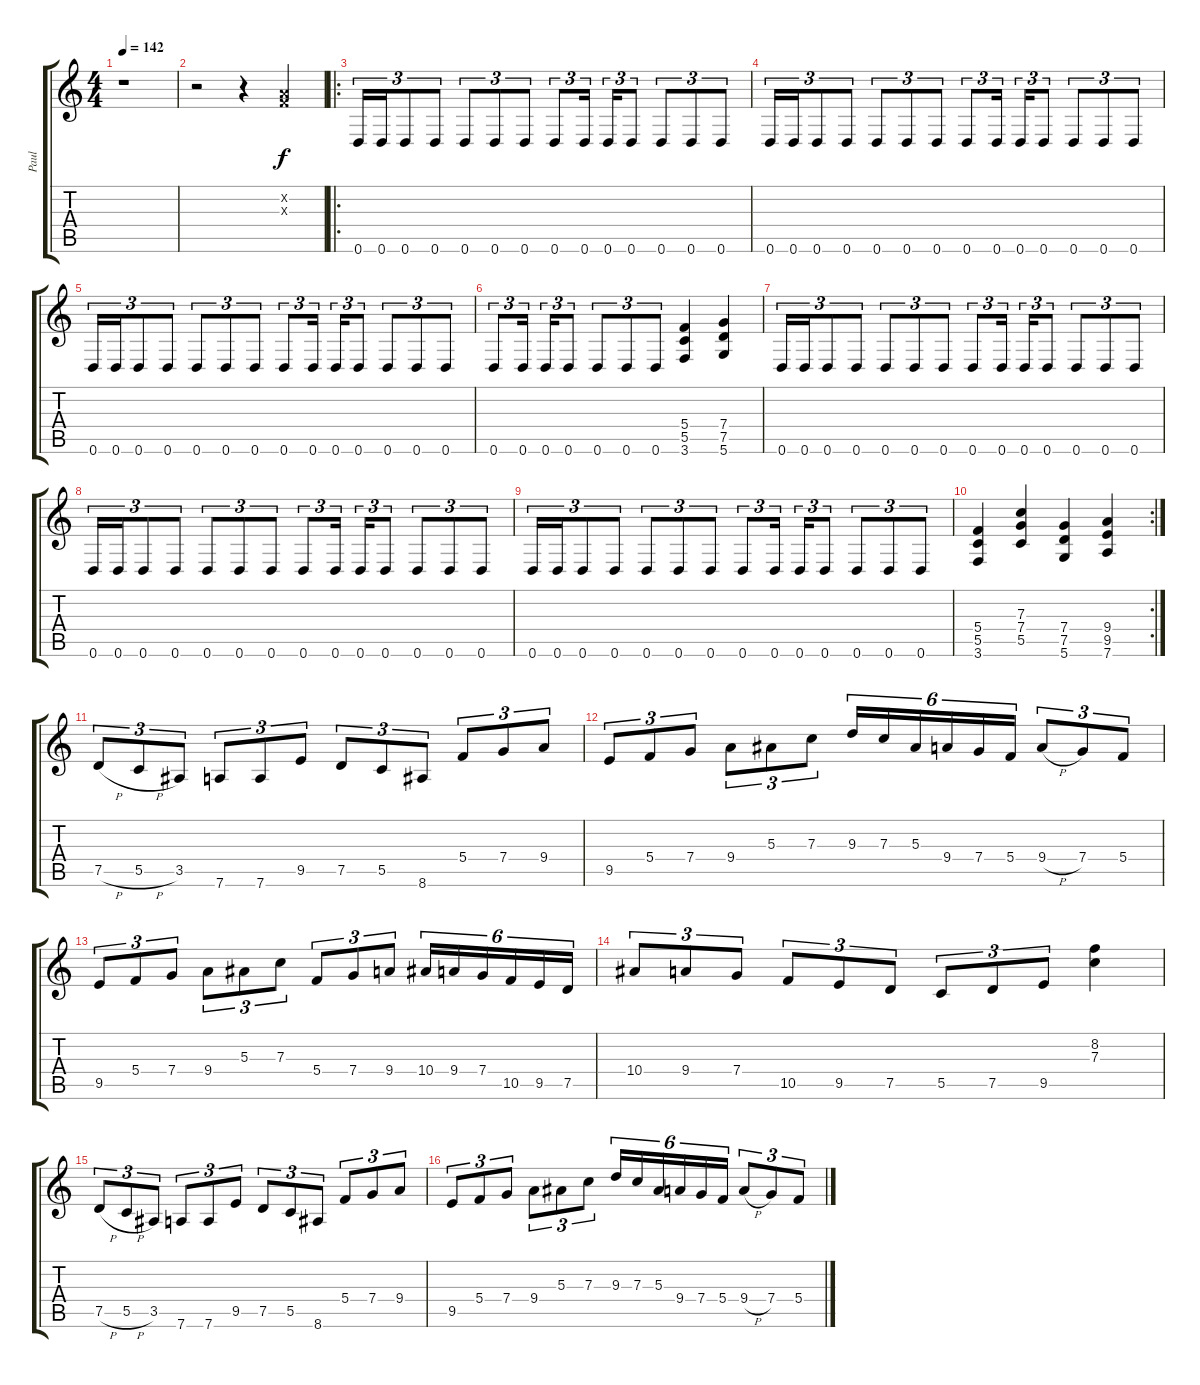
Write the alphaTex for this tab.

\track ("Paul" "Paul") {instrument distortionguitar}
\staff {score tabs}
\tuning (D4 A3 F3 C3 G2 D2) {hide}
\ts (4 4)
\tempo 142
\clef g2
\ks c
r.1{dy f instrument distortionguitar} |
r.2 r.4 (0.2{x} 0.3{x}).4 |
\ro
0.6.16{tu (3 2)} 0.6.16{tu (3 2)} 0.6.8{tu (3 2)} 0.6.8{tu (3 2)} 0.6.8{tu (3 2)} 0.6.8{tu (3 2)} 0.6.8{tu (3 2)} 0.6.8{tu (3 2)} 0.6.16{tu (3 2)} 0.6.16{tu (3 2)} 0.6.8{tu (3 2)} 0.6.8{tu (3 2)} 0.6.8{tu (3 2)} 0.6.8{tu (3 2)} |
0.6.16{tu (3 2)} 0.6.16{tu (3 2)} 0.6.8{tu (3 2)} 0.6.8{tu (3 2)} 0.6.8{tu (3 2)} 0.6.8{tu (3 2)} 0.6.8{tu (3 2)} 0.6.8{tu (3 2)} 0.6.16{tu (3 2)} 0.6.16{tu (3 2)} 0.6.8{tu (3 2)} 0.6.8{tu (3 2)} 0.6.8{tu (3 2)} 0.6.8{tu (3 2)} |
0.6.16{tu (3 2)} 0.6.16{tu (3 2)} 0.6.8{tu (3 2)} 0.6.8{tu (3 2)} 0.6.8{tu (3 2)} 0.6.8{tu (3 2)} 0.6.8{tu (3 2)} 0.6.8{tu (3 2)} 0.6.16{tu (3 2)} 0.6.16{tu (3 2)} 0.6.8{tu (3 2)} 0.6.8{tu (3 2)} 0.6.8{tu (3 2)} 0.6.8{tu (3 2)} |
0.6.8{tu (3 2)} 0.6.16{tu (3 2)} 0.6.16{tu (3 2)} 0.6.8{tu (3 2)} 0.6.8{tu (3 2)} 0.6.8{tu (3 2)} 0.6.8{tu (3 2)} (5.4 5.5 3.6).4 (7.4 7.5 5.6).4 |
0.6.16{tu (3 2)} 0.6.16{tu (3 2)} 0.6.8{tu (3 2)} 0.6.8{tu (3 2)} 0.6.8{tu (3 2)} 0.6.8{tu (3 2)} 0.6.8{tu (3 2)} 0.6.8{tu (3 2)} 0.6.16{tu (3 2)} 0.6.16{tu (3 2)} 0.6.8{tu (3 2)} 0.6.8{tu (3 2)} 0.6.8{tu (3 2)} 0.6.8{tu (3 2)} |
0.6.16{tu (3 2)} 0.6.16{tu (3 2)} 0.6.8{tu (3 2)} 0.6.8{tu (3 2)} 0.6.8{tu (3 2)} 0.6.8{tu (3 2)} 0.6.8{tu (3 2)} 0.6.8{tu (3 2)} 0.6.16{tu (3 2)} 0.6.16{tu (3 2)} 0.6.8{tu (3 2)} 0.6.8{tu (3 2)} 0.6.8{tu (3 2)} 0.6.8{tu (3 2)} |
0.6.16{tu (3 2)} 0.6.16{tu (3 2)} 0.6.8{tu (3 2)} 0.6.8{tu (3 2)} 0.6.8{tu (3 2)} 0.6.8{tu (3 2)} 0.6.8{tu (3 2)} 0.6.8{tu (3 2)} 0.6.16{tu (3 2)} 0.6.16{tu (3 2)} 0.6.8{tu (3 2)} 0.6.8{tu (3 2)} 0.6.8{tu (3 2)} 0.6.8{tu (3 2)} |
\rc 2
(5.4 5.5 3.6).4 (7.3 7.4 5.5).4 (7.4 7.5 5.6).4 (9.4 9.5 7.6).4 |
7.5{h}.8{tu (3 2)} 5.5{h}.8{tu (3 2)} 3.5.8{tu (3 2)} 7.6.8{tu (3 2)} 7.6.8{tu (3 2)} 9.5.8{tu (3 2)} 7.5.8{tu (3 2)} 5.5.8{tu (3 2)} 8.6.8{tu (3 2)} 5.4.8{tu (3 2)} 7.4.8{tu (3 2)} 9.4.8{tu (3 2)} |
9.5.8{tu (3 2)} 5.4.8{tu (3 2)} 7.4.8{tu (3 2)} 9.4.8{tu (3 2)} 5.3.8{tu (3 2)} 7.3.8{tu (3 2)} 9.3.16{tu (6 4)} 7.3.16{tu (6 4)} 5.3.16{tu (6 4)} 9.4.16{tu (6 4)} 7.4.16{tu (6 4)} 5.4.16{tu (6 4)} 9.4{h}.8{tu (3 2)} 7.4.8{tu (3 2)} 5.4.8{tu (3 2)} |
9.5.8{tu (3 2)} 5.4.8{tu (3 2)} 7.4.8{tu (3 2)} 9.4.8{tu (3 2)} 5.3.8{tu (3 2)} 7.3.8{tu (3 2)} 5.4.8{tu (3 2)} 7.4.8{tu (3 2)} 9.4.8{tu (3 2)} 10.4.16{tu (6 4)} 9.4.16{tu (6 4)} 7.4.16{tu (6 4)} 10.5.16{tu (6 4)} 9.5.16{tu (6 4)} 7.5.16{tu (6 4)} |
10.4.8{tu (3 2)} 9.4.8{tu (3 2)} 7.4.8{tu (3 2)} 10.5.8{tu (3 2)} 9.5.8{tu (3 2)} 7.5.8{tu (3 2)} 5.5.8{tu (3 2)} 7.5.8{tu (3 2)} 9.5.8{tu (3 2)} (8.2 7.3).4 |
7.5{h}.8{tu (3 2)} 5.5{h}.8{tu (3 2)} 3.5.8{tu (3 2)} 7.6.8{tu (3 2)} 7.6.8{tu (3 2)} 9.5.8{tu (3 2)} 7.5.8{tu (3 2)} 5.5.8{tu (3 2)} 8.6.8{tu (3 2)} 5.4.8{tu (3 2)} 7.4.8{tu (3 2)} 9.4.8{tu (3 2)} |
9.5.8{tu (3 2)} 5.4.8{tu (3 2)} 7.4.8{tu (3 2)} 9.4.8{tu (3 2)} 5.3.8{tu (3 2)} 7.3.8{tu (3 2)} 9.3.16{tu (6 4)} 7.3.16{tu (6 4)} 5.3.16{tu (6 4)} 9.4.16{tu (6 4)} 7.4.16{tu (6 4)} 5.4.16{tu (6 4)} 9.4{h}.8{tu (3 2)} 7.4.8{tu (3 2)} 5.4.8{tu (3 2)}
